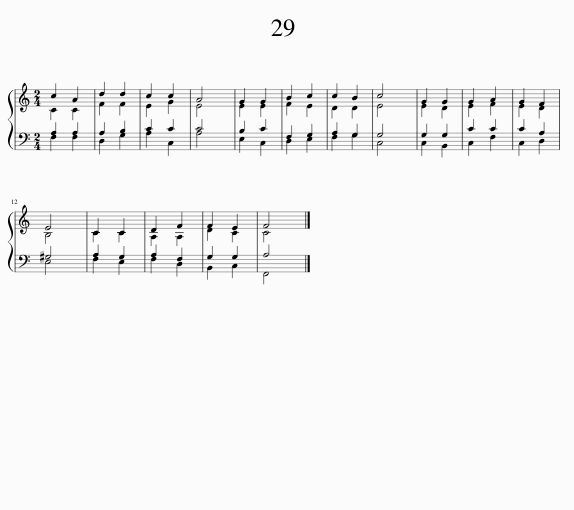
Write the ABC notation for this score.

X:1
%%score { ( 1 2 ) | ( 3 4 ) }
L:1/8
M:2/4
I:linebreak $
K:C
V:1 treble
V:2 treble
V:3 bass
V:4 bass
V:1
 c2 A2 | d2 d2 | c2 c2 | A4 | G2 G2 | %5
 B2 c2 | c2 B2 | c4 | G2 G2 | G2 A2 | %10
 G2 F2 |$ E4 | C2 C2 | D2 F2 | F2 E2 | %15
 F4 |] %16
V:2
 C2 C2 | F2 F2 | E2 G2 | E4 | E2 E2 | %5
 F2 E2 | D2 D2 | E4 | E2 D2 | E2 F2 | %10
 E2 D2 |$ B,4 | C2 C2 | A,2 A,2 | D2 C2 | %15
 C4 |] %16
V:3
 A,2 A,2 | A,2 B,2 | C2 C2 | C4 | B,2 C2 | %5
 F,2 G,2 | A,2 G,2 | G,4 | G,2 G,2 | C2 C2 | %10
 C2 A,2 |$ ^G,4 | A,2 G,2 | A,2 F,2 | G,2 G,2 | %15
 A,4 |] %16
V:4
 F,2 F,2 | D,2 G,2 | A,2 C,2 | A,4 | E,2 C,2 | %5
 D,2 E,2 | F,2 G,2 | C,4 | C,2 B,,2 | C,2 F,2 | %10
 C,2 D,2 |$ E,4 | F,2 E,2 | F,2 D,2 | B,,2 C,2 | %15
 F,,4 |] %16
